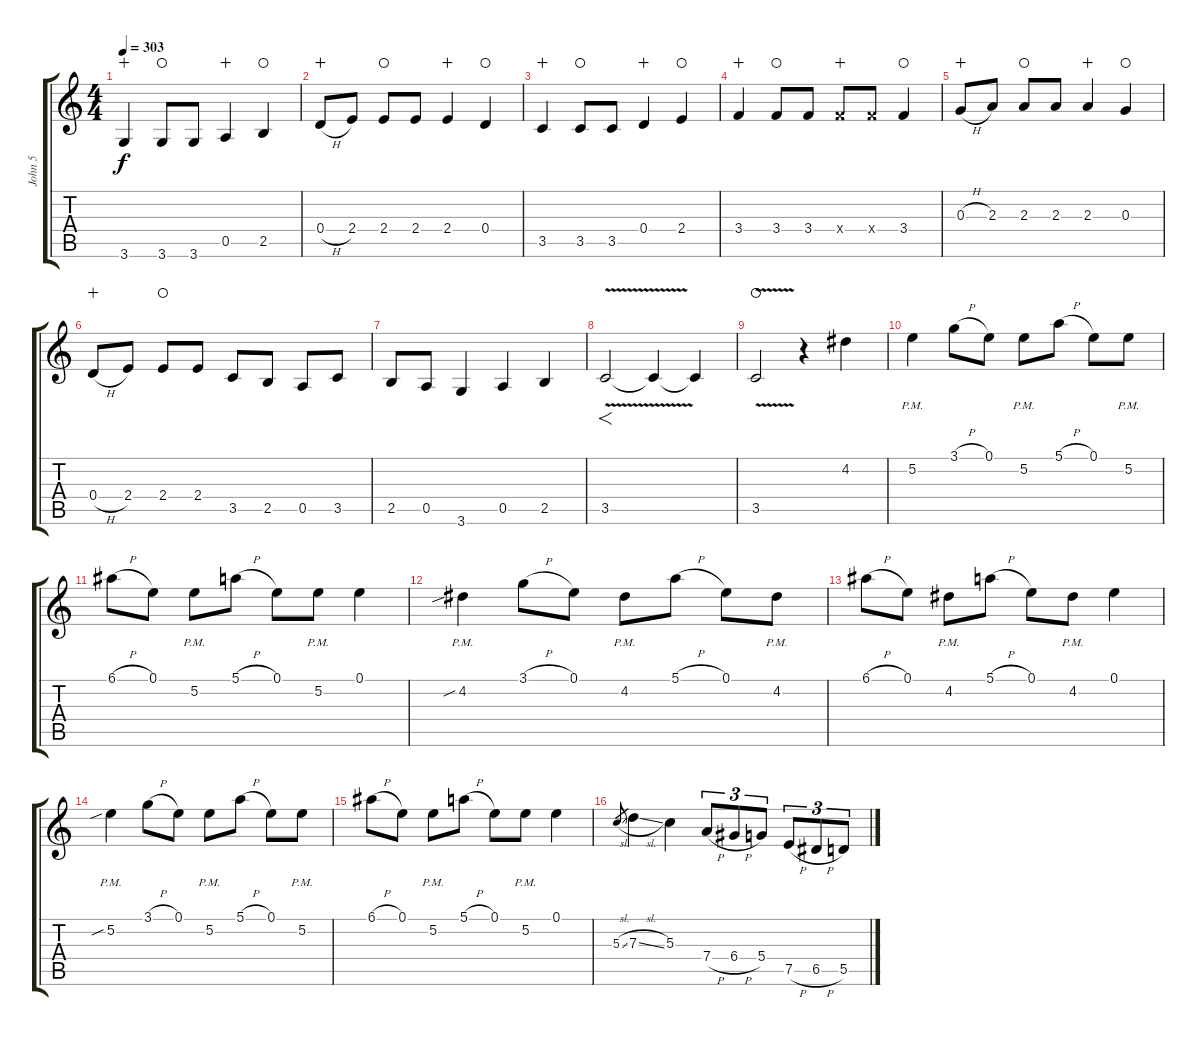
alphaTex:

\track ("John 5" "John 5") {instrument distortionguitar}
\staff {score tabs}
\tuning (E4 B3 G3 D3 A2 E2) {hide}
\ts (4 4)
\tempo 303
\clef g2
\ks c
3.6.4{dy f wahc} 3.6.8{waho} 3.6.8 0.5.4{wahc} 2.5.4{waho} |
0.4{h}.8{wahc} 2.4.8 2.4.8{waho} 2.4.8 2.4.4{wahc} 0.4.4{waho} |
3.5.4{wahc} 3.5.8{waho} 3.5.8 0.4.4{wahc} 2.4.4{waho} |
3.4.4{wahc} 3.4.8{waho} 3.4.8 3.4{x}.8{wahc} 3.4{x}.8 3.4.4{waho} |
0.3{h}.8{wahc} 2.3.8 2.3.8{waho} 2.3.8 2.3.4{wahc} 0.3.4{waho} |
0.4{h}.8{wahc} 2.4.8 2.4.8{waho} 2.4.8 3.5.8 2.5.8 0.5.8 3.5.8 |
2.5.8 0.5.8 3.6.4 0.5.4 2.5.4 |
3.5{v}.2{f} 3.5{t}.4 3.5{t}.4 |
3.5{v}.2{waho} r.4 4.2.4 |
5.2{pm}.4 3.1{h}.8 0.1.8 5.2{pm}.8 5.1{h}.8 0.1.8 5.2{pm}.8 |
6.1{h}.8 0.1.8 5.2{pm}.8 5.1{h}.8 0.1.8 5.2{pm}.8 0.1.4 |
4.2{sib pm}.4 3.1{h}.8 0.1.8 4.2{pm}.8 5.1{h}.8 0.1.8 4.2{pm}.8 |
6.1{h}.8 0.1.8 4.2{pm}.8 5.1{h}.8 0.1.8 4.2{pm}.8 0.1.4 |
5.2{sib pm}.4 3.1{h}.8 0.1.8 5.2{pm}.8 5.1{h}.8 0.1.8 5.2{pm}.8 |
6.1{h}.8 0.1.8 5.2{pm}.8 5.1{h}.8 0.1.8 5.2{pm}.8 0.1.4 |
5.3{sl}.8{gr} 7.3{sl}.4 5.3.4 7.4{h}.8{tu (3 2)} 6.4{h}.8{tu (3 2)} 5.4.8{tu (3 2)} 7.5{h}.8{tu (3 2)} 6.5{h}.8{tu (3 2)} 5.5.8{tu (3 2)}
